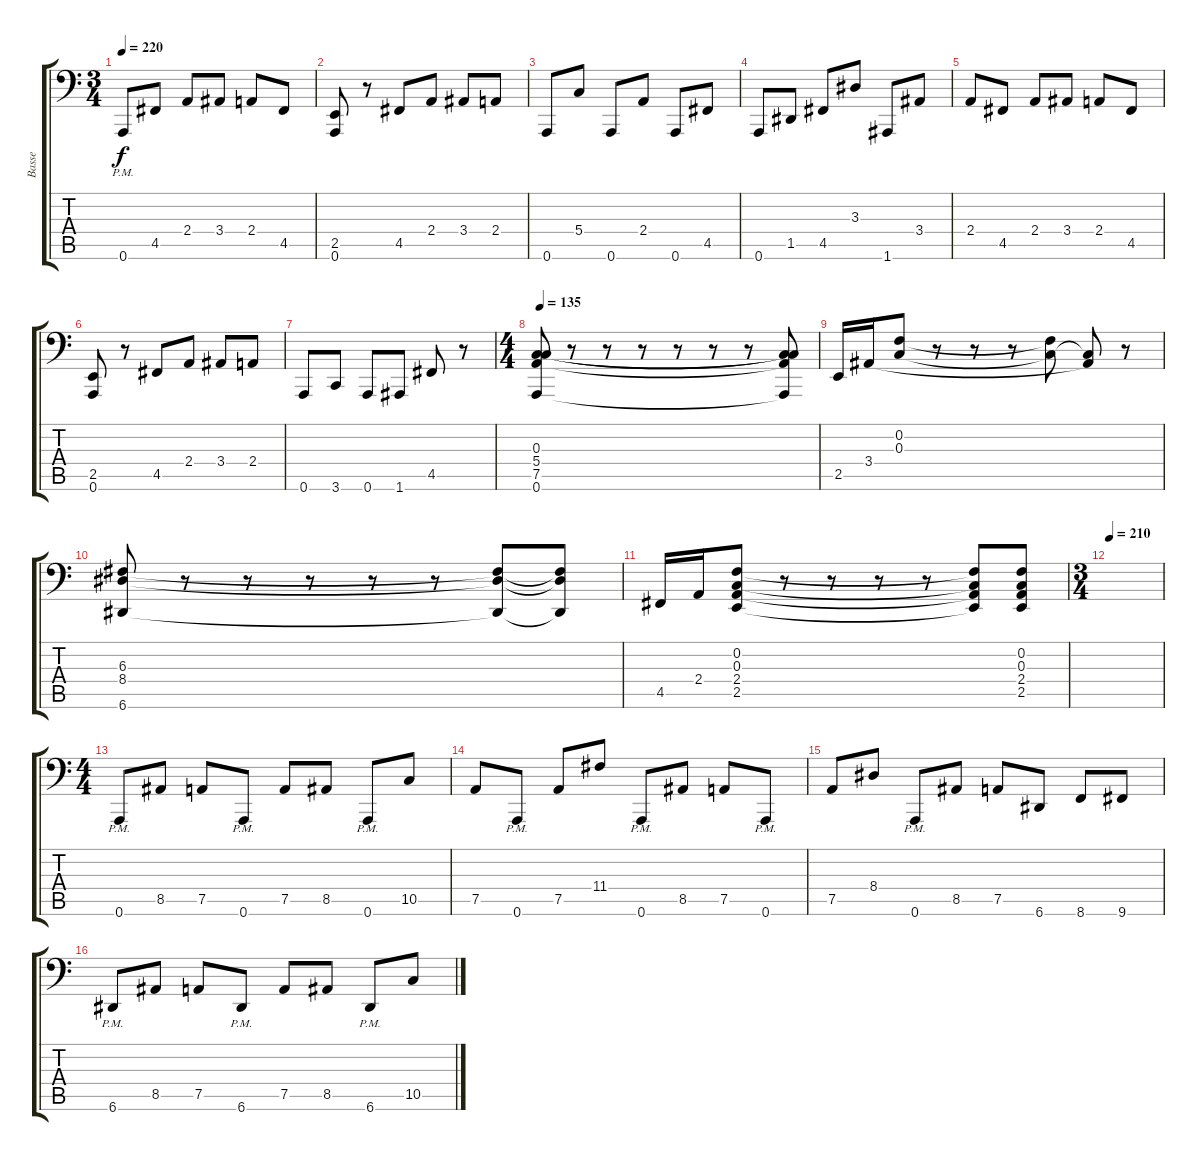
\track ("Basse" "Basse") {instrument electricbasspick}
\staff {score tabs}
\tuning (Bb2 F2 C2 G1 D1 A0) {hide}
\ts (3 4)
\tempo 220
\clef f4
\ks c
0.6{pm}.8{dy f} 4.5.8 2.4.8 3.4.8 2.4.8 4.5.8 |
(2.5 0.6).8 r.8 4.5.8 2.4.8 3.4.8 2.4.8 |
0.6.8 5.4.8 0.6.8 2.4.8 0.6.8 4.5.8 |
0.6.8 1.5.8 4.5.8 3.3.8 1.6.8 3.4.8 |
2.4.8 4.5.8 2.4.8 3.4.8 2.4.8 4.5.8 |
(2.5 0.6).8 r.8 4.5.8 2.4.8 3.4.8 2.4.8 |
0.6.8 3.6.8 0.6.8 1.6.8 4.5.8 r.8 |
\ts (4 4)
\tempo 135
(0.3 5.4 7.5 0.6).8 r.8 r.8 r.8 r.8 r.8 r.8 (0.3{t} 5.4{t} 7.5{t} 0.6{t}).8 |
2.5.16 3.4.16 (0.2 0.3).8 r.8 r.8 r.8 (0.2{t} 0.3{t}).8 (0.3{t} 3.4{t}).8 r.8 |
(6.3 8.4 6.6).8 r.8 r.8 r.8 r.8 r.8 (6.3{t} 8.4{t} 6.6{t}).8 (6.3{t} 8.4{t} 6.6{t}).8 |
4.5.16 2.4.16 (0.2 0.3 2.4 2.5).8 r.8 r.8 r.8 r.8 (0.2{t} 0.3{t} 2.4{t} 2.5{t}).8 (0.2 0.3 2.4 2.5).8 |
\ts (3 4)
\tempo 210
|
\ts (4 4)
0.6{pm}.8 8.5.8 7.5.8 0.6{pm}.8 7.5.8 8.5.8 0.6{pm}.8 10.5.8 |
7.5.8 0.6{pm}.8 7.5.8 11.4.8 0.6{pm}.8 8.5.8 7.5.8 0.6{pm}.8 |
7.5.8 8.4.8 0.6{pm}.8 8.5.8 7.5.8 6.6.8 8.6.8 9.6.8 |
6.6{pm}.8 8.5.8 7.5.8 6.6{pm}.8 7.5.8 8.5.8 6.6{pm}.8 10.5.8
